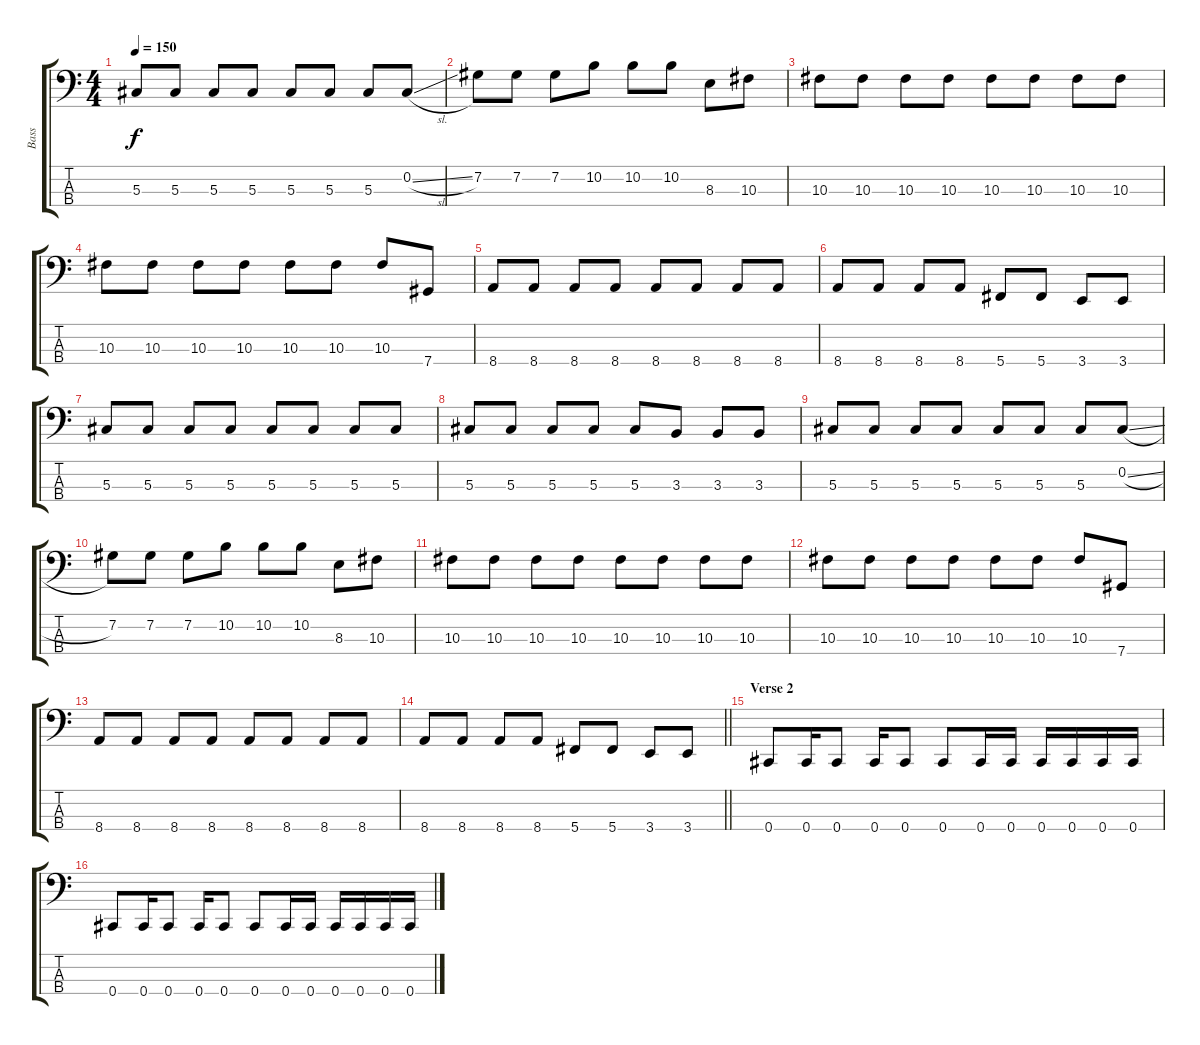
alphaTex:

\track ("Bass" "Bass") {instrument electricbassfinger}
\staff {score tabs}
\tuning (Gb2 Db2 Ab1 Db1) {hide}
\ts (4 4)
\tempo 150
\clef f4
\ks c
5.3.8{dy f} 5.3.8 5.3.8 5.3.8 5.3.8 5.3.8 5.3.8 0.2{sl}.8 |
7.2.8 7.2.8 7.2.8 10.2.8 10.2.8 10.2.8 8.3.8 10.3.8 |
10.3.8 10.3.8 10.3.8 10.3.8 10.3.8 10.3.8 10.3.8 10.3.8 |
10.3.8 10.3.8 10.3.8 10.3.8 10.3.8 10.3.8 10.3.8 7.4.8 |
8.4.8 8.4.8 8.4.8 8.4.8 8.4.8 8.4.8 8.4.8 8.4.8 |
8.4.8 8.4.8 8.4.8 8.4.8 5.4.8 5.4.8 3.4.8 3.4.8 |
5.3.8 5.3.8 5.3.8 5.3.8 5.3.8 5.3.8 5.3.8 5.3.8 |
5.3.8 5.3.8 5.3.8 5.3.8 5.3.8 3.3.8 3.3.8 3.3.8 |
5.3.8 5.3.8 5.3.8 5.3.8 5.3.8 5.3.8 5.3.8 0.2{sl}.8 |
7.2.8 7.2.8 7.2.8 10.2.8 10.2.8 10.2.8 8.3.8 10.3.8 |
10.3.8 10.3.8 10.3.8 10.3.8 10.3.8 10.3.8 10.3.8 10.3.8 |
10.3.8 10.3.8 10.3.8 10.3.8 10.3.8 10.3.8 10.3.8 7.4.8 |
8.4.8 8.4.8 8.4.8 8.4.8 8.4.8 8.4.8 8.4.8 8.4.8 |
\barLineRight lightlight
8.4.8 8.4.8 8.4.8 8.4.8 5.4.8 5.4.8 3.4.8 3.4.8 |
\section ("" "Verse 2")
0.4.8 0.4.16 0.4.8 0.4.16 0.4.8 0.4.8 0.4.16 0.4.16 0.4.16 0.4.16 0.4.16 0.4.16 |
0.4.8 0.4.16 0.4.8 0.4.16 0.4.8 0.4.8 0.4.16 0.4.16 0.4.16 0.4.16 0.4.16 0.4.16
